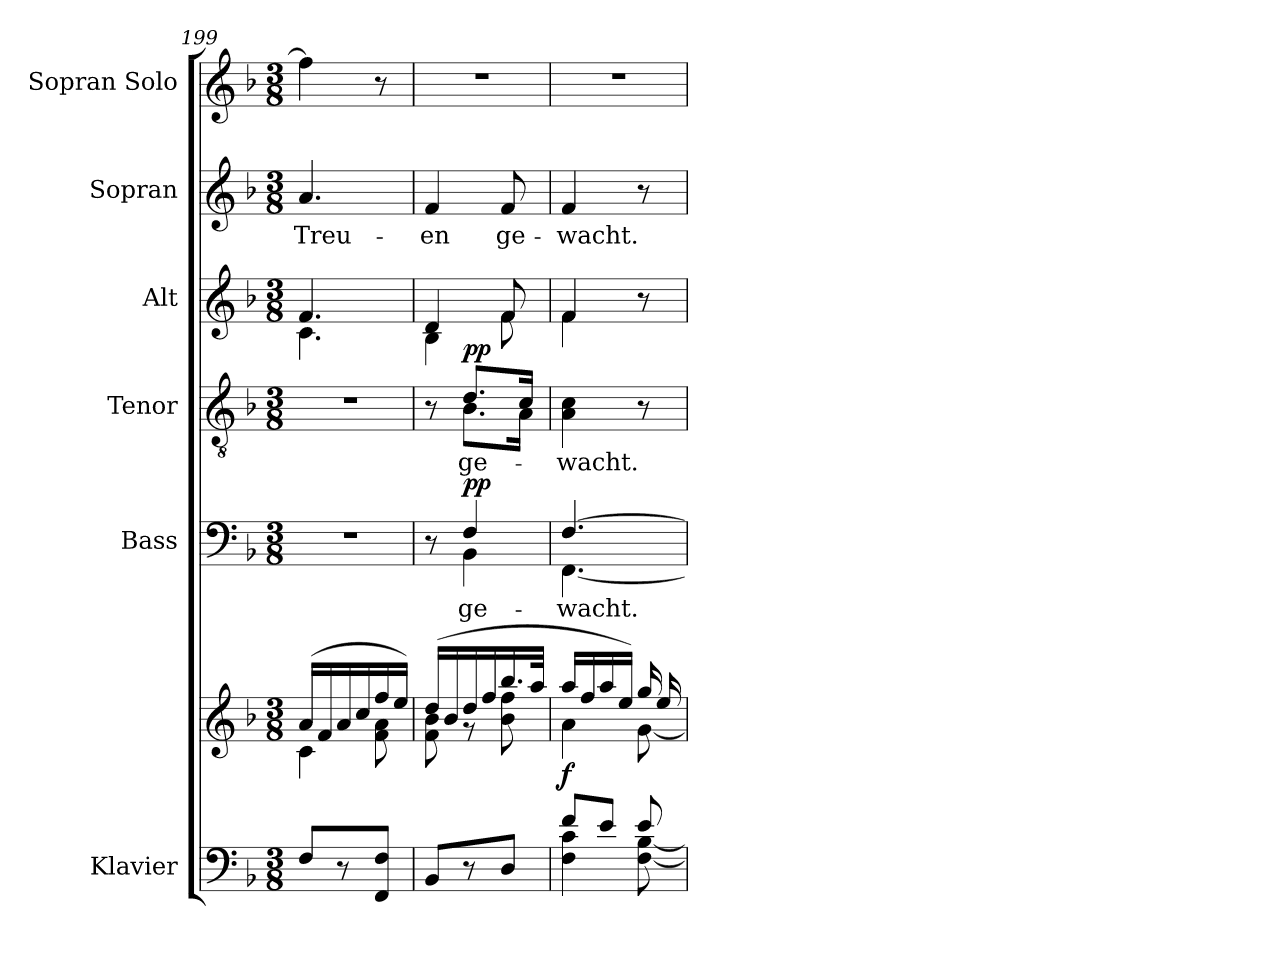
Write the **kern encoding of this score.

**kern	**kern	**dynam	**kern	**text	**dynam	**kern	**text	**dynam	**kern	**kern	**text	**kern
*part6	*part6	*part6	*part5	*part5	*part5	*part4	*part4	*part4	*part3	*part2	*part2	*part1
*staff7	*staff6	*staff6/7	*staff5	*staff5	*staff5	*staff4	*staff4	*staff4	*staff3	*staff2	*staff2	*staff1
*I"Klavier	*	*	*I"Bass	*	*	*I"Tenor	*	*	*I"Alt	*I"Sopran	*	*I"Sopran Solo
*	*	*	*I'B	*	*	*I'T	*	*	*I'A	*I'S	*	*
*clefF4	*clefG2	*	*clefF4	*	*	*clefGv2	*	*	*clefG2	*clefG2	*	*clefG2
*k[b-]	*k[b-]	*	*k[b-]	*	*	*k[b-]	*	*	*k[b-]	*k[b-]	*	*k[b-]
*M3/8	*M3/8	*	*M3/8	*	*	*M3/8	*	*	*M3/8	*M3/8	*	*M3/8
=199	=199	=199	=199	=199	=199	=199	=199	=199	=199	=199	=199	=199
*	*^	*	*	*	*	*	*	*	*^	*	*	*
!	!	!	!	!	!	!	!	!	!	!	!	!	!LO:LY:b	!
8F/L	(16a/LL	4c\	.	4.r	.	.	4.r	.	.	4.f/	4.c\	4.a/	Treu-	4ff\]
.	16f/	.	.	.	.	.	.	.	.	.	.	.	.	.
8r	16a/	.	.	.	.	.	.	.	.	.	.	.	.	.
.	16cc/	.	.	.	.	.	.	.	.	.	.	.	.	.
8FF/ 8F/J	16ff/	8f\ 8a\	.	.	.	.	.	.	.	.	.	.	.	8r
.	16ee/JJ)	.	.	.	.	.	.	.	.	.	.	.	.	.
=200	=200	=200	=200	=200	=200	=200	=200	=200	=200	=200	=200	=200	=200	=200
*	*	*	*	*^	*	*	*^	*	*	*	*	*	*	*
!	!	!	!	!	!	!	!	!	!	!	!	!	!	!	!LO:LY:b	!
8BB-/L	(16dd/LL	8f\ 8b-\	.	8r	8ryy	.	.	8r	8ryy	.	.	4d/	4B-\	4f/	-en	4.r
.	16b-/	.	.	.	.	.	.	.	.	.	.	.	.	.	.	.
!	!	!	!	!	!	!LO:LY:b	!LO:DY:a	!	!	!LO:LY:b	!LO:DY:a	!	!	!	!	!
8r	16dd/	8r	.	4F/	4BB-\	ge-	pp	8.d/L	8.B-\L	ge-	pp	.	.	.	.	.
.	16ff/	.	.	.	.	.	.	.	.	.	.	.	.	.	.	.
!	!	!	!	!	!	!	!	!	!	!	!	!	!	!	!LO:LY:b	!
8D/J	16.bb-/	8b-\ 8ff\	.	.	.	.	.	.	.	.	.	8f/	8f\	8f/	ge-	.
.	.	.	.	.	.	.	.	16c/Jk	16A\Jk	.	.	.	.	.	.	.
.	32aa/JJk	.	.	.	.	.	.	.	.	.	.	.	.	.	.	.
*	*	*	*	*	*	*	*	*v	*v	*	*	*	*	*	*	*
=201	=201	=201	=201	=201	=201	=201	=201	=201	=201	=201	=201	=201	=201	=201	=201
*^	*	*	*	*	*	*	*	*	*	*	*	*	*	*	*
!	!	!	!	!LO:DY:a=2	!	!	!LO:LY:b	!	!	!LO:LY:b	!	!	!	!	!LO:LY:b	!
8f/L	4F\ 4c\	16aa/LL	4a\	f	[4.F/	[4.FF\	-wacht.	.	4A\ 4c\	-wacht.	.	4f/	4f\	4f/	-wacht.	4.r
.	.	16ff/	.	.	.	.	.	.	.	.	.	.	.	.	.	.
8e/J	.	16aa/	.	.	.	.	.	.	.	.	.	.	.	.	.	.
.	.	16ee/JJ)	.	.	.	.	.	.	.	.	.	.	.	.	.	.
8e/L	[8F\ [8B-\	16gg/LL	[8g\L	.	.	.	.	.	8r	.	.	8r	8ryy	8r	.	.
.	.	16ee/	.	.	.	.	.	.	.	.	.	.	.	.	.	.
*v	*v	*	*	*	*v	*v	*	*	*	*	*	*v	*v	*	*	*
*	*v	*v	*	*	*	*	*	*	*	*	*	*	*
=	=	=	=	=	=	=	=	=	=	=	=	=
*-	*-	*-	*-	*-	*-	*-	*-	*-	*-	*-	*-	*-
